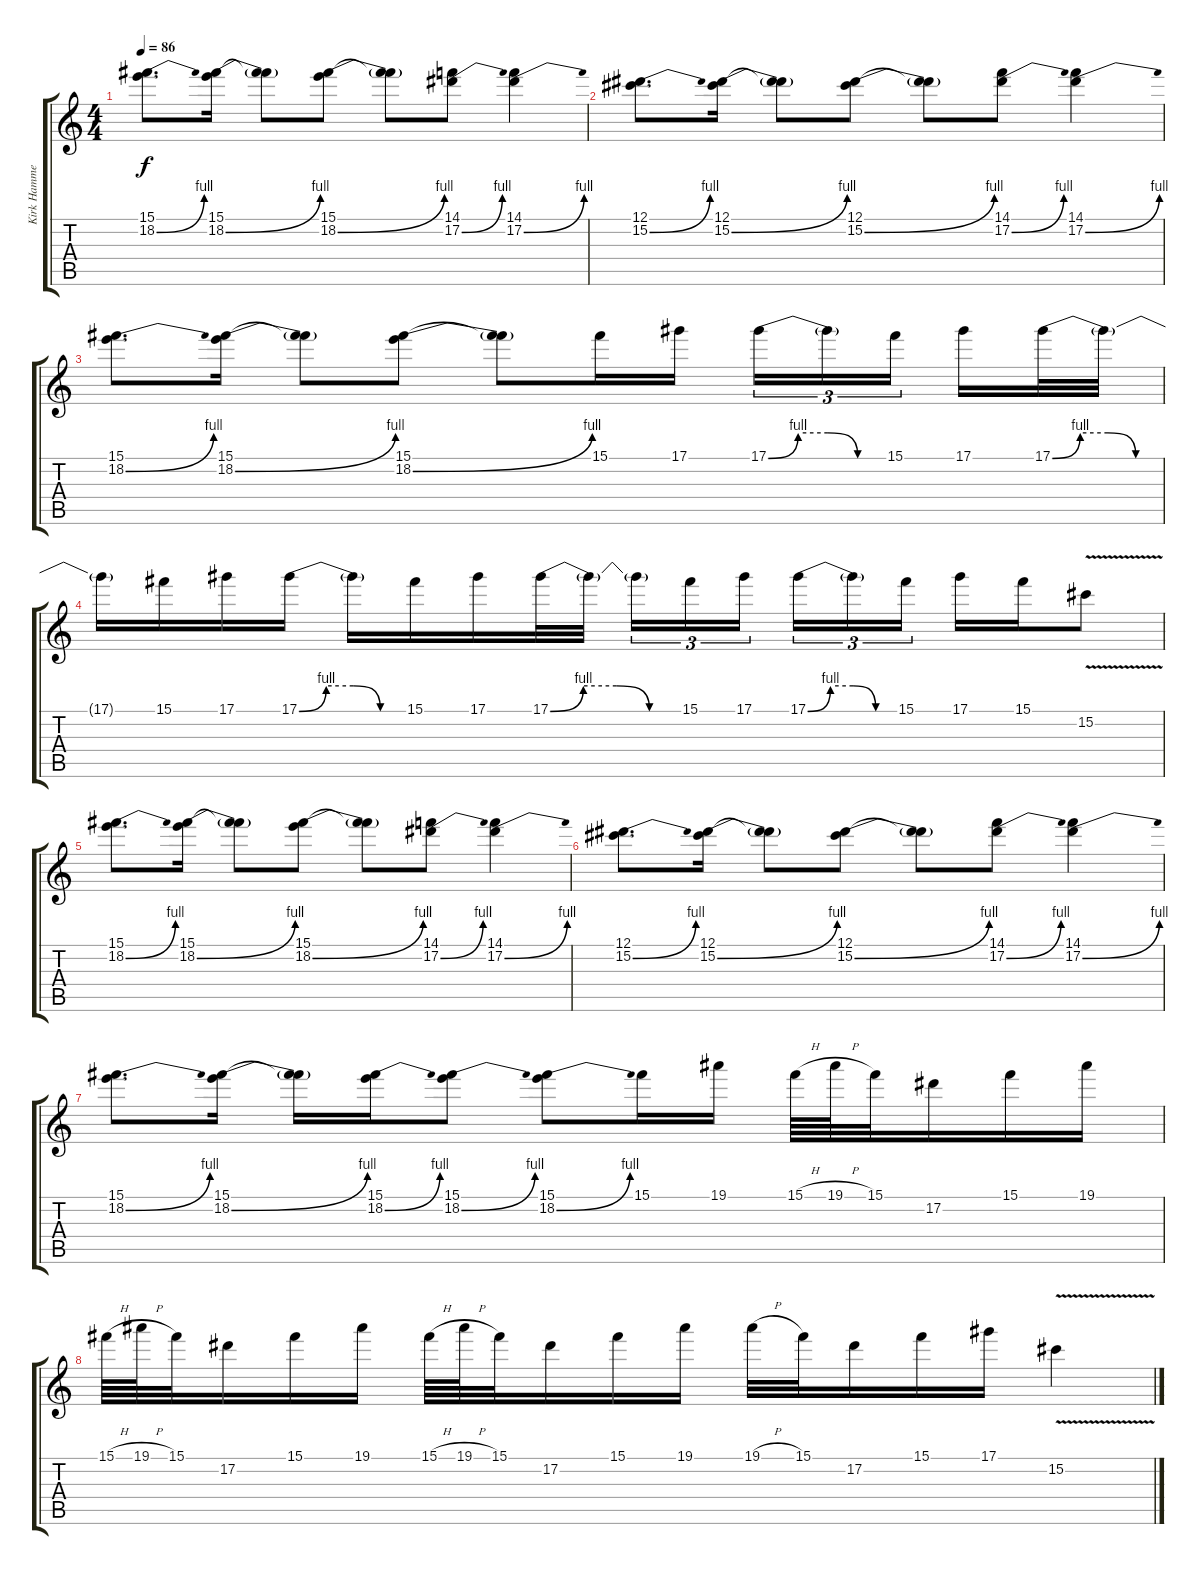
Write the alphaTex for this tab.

\track ("Kirk Hammett (disto)" "Kirk Hamme") {instrument distortionguitar}
\staff {score tabs}
\tuning (Eb4 Bb3 Gb3 Db3 Ab2 Eb2) {hide}
\ts (4 4)
\tempo 86
\clef g2
\ks c
(15.1 18.2{be (bend 0 0 60 4)}).8{d dy f} (15.1 18.2{be (bend 0 0 60 4)}).16 (15.1{t} 18.2{t}).8 (15.1 18.2{be (bend 0 0 60 4)}).8 (15.1{t} 18.2{t}).8 (14.1 17.2{be (bend 0 0 60 4)}).8 (14.1 17.2{be (bend 0 0 60 4)}).4 |
(12.1 15.2{be (bend 0 0 60 4)}).8{d} (12.1 15.2{be (bend 0 0 60 4)}).16 (12.1{t} 15.2{t}).8 (12.1 15.2{be (bend 0 0 60 4)}).8 (12.1{t} 15.2{t}).8 (14.1 17.2{be (bend 0 0 60 4)}).8 (14.1 17.2{be (bend 0 0 60 4)}).4 |
(15.1 18.2{be (bend 0 0 60 4)}).8{d} (15.1 18.2{be (bend 0 0 60 4)}).16 (15.1{t} 18.2{t}).8 (15.1 18.2{be (bend 0 0 60 4)}).8 (15.1{t} 18.2{t}).8 15.1.16 17.1.16 17.1{be (custom 0 0 15 4 30 4 45 0 60 0)}.16{tu (3 2)} 17.1{t}.16{tu (3 2)} 15.1.16{tu (3 2) beam splitsecondary} 17.1.16 17.1{be (custom 0 0 15 4 30 4 45 0 60 0)}.32 17.1{t}.32 |
17.1{t}.16 15.1.16 17.1.16 17.1{be (custom 0 0 15 4 30 4 45 0 60 0)}.16 17.1{t}.16 15.1.16 17.1.16 17.1{be (custom 0 0 15 4 30 4 45 0 60 0)}.32 17.1{t}.32 17.1{t}.16{tu (3 2)} 15.1.16{tu (3 2)} 17.1.16{tu (3 2) beam splitsecondary} 17.1{be (custom 0 0 15 4 30 4 45 0 60 0)}.16{tu (3 2)} 17.1{t}.16{tu (3 2)} 15.1.16{tu (3 2)} 17.1.16 15.1.16 15.2{v}.8 |
(15.1 18.2{be (bend 0 0 60 4)}).8{d} (15.1 18.2{be (bend 0 0 60 4)}).16 (15.1{t} 18.2{t}).8 (15.1 18.2{be (bend 0 0 60 4)}).8 (15.1{t} 18.2{t}).8 (14.1 17.2{be (bend 0 0 60 4)}).8 (14.1 17.2{be (bend 0 0 60 4)}).4 |
(12.1 15.2{be (bend 0 0 60 4)}).8{d} (12.1 15.2{be (bend 0 0 60 4)}).16 (12.1{t} 15.2{t}).8 (12.1 15.2{be (bend 0 0 60 4)}).8 (12.1{t} 15.2{t}).8 (14.1 17.2{be (bend 0 0 60 4)}).8 (14.1 17.2{be (bend 0 0 60 4)}).4 |
(15.1 18.2{be (bend 0 0 60 4)}).8{d} (15.1 18.2{be (bend 0 0 60 4)}).16 (15.1{t} 18.2{t}).16 (15.1 18.2{be (bend 0 0 60 4)}).16 (15.1 18.2{be (bend 0 0 60 4)}).8 (15.1 18.2{be (bend 0 0 60 4)}).8 15.1.16 19.1.16 15.1{h}.64 19.1{h}.64 15.1.32 17.2.16 15.1.16 19.1.16 |
15.1{h}.64 19.1{h}.64 15.1.32 17.2.16 15.1.16 19.1.16 15.1{h}.64 19.1{h}.64 15.1.32 17.2.16 15.1.16 19.1.16 19.1{h}.32 15.1.32 17.2.16 15.1.16 17.1.16 15.2{v}.4
